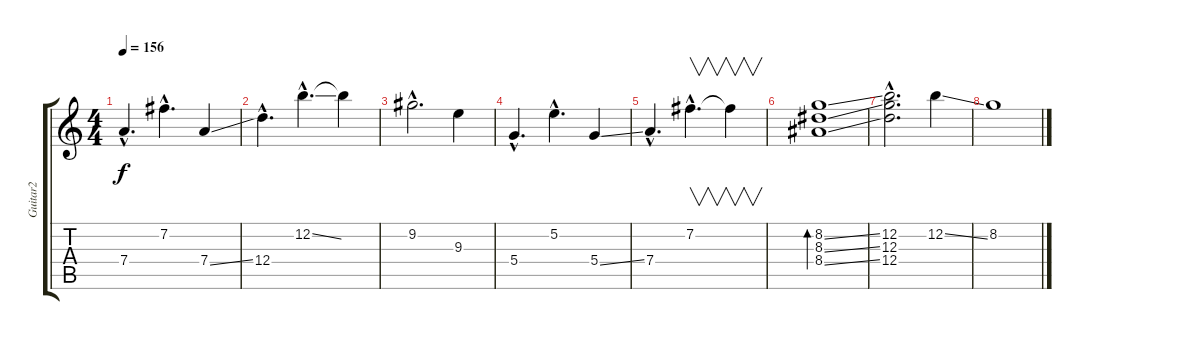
\track ("Guitar2" "Guitar2") {instrument overdrivenguitar}
\staff {score tabs}
\tuning (E4 B3 G3 D3 A2 E2) {hide}
\ts (4 4)
\tempo 156
\clef g2
\ks c
7.4{hac}.4{d dy f} 7.2{hac}.4{d} 7.4{ss}.4 |
12.4{hac}.4{d} 12.2{ss hac}.4{d} 12.2{t}.4 |
9.2{hac}.2{d} 9.3.4 |
5.4{hac}.4{d} 5.2{hac}.4{d} 5.4{ss}.4 |
7.4{hac}.4{d} 7.2{hac}.4{v d} 7.2{t}.4{v} |
(8.2{ss} 8.3{ss} 8.4{ss}).1{bd 60} |
(12.2{hac} 12.3{hac} 12.4{hac}).2{d} 12.2{ss}.4 |
8.2.1
